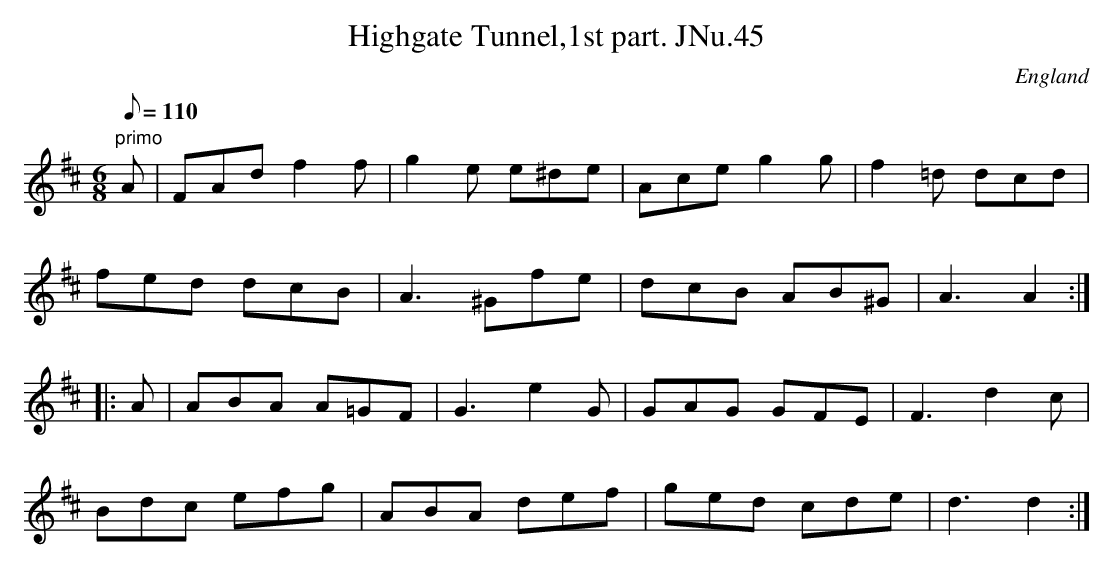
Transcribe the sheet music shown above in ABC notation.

X:1
T:Highgate Tunnel,1st part. JNu.45
M:6/8
L:1/8
Q:110
O:England
K:D
"primo"A|FAd f2f|g2e e^de|Ace g2g|f2=d dcd|!
fed dcB|A3 ^Gfe|dcB AB^G|A3 A2::!
A|ABA A=GF|G3 e2G|GAG GFE|F3d2c|!
Bdc efg|ABA def|ged cde|d3 d2:|]
